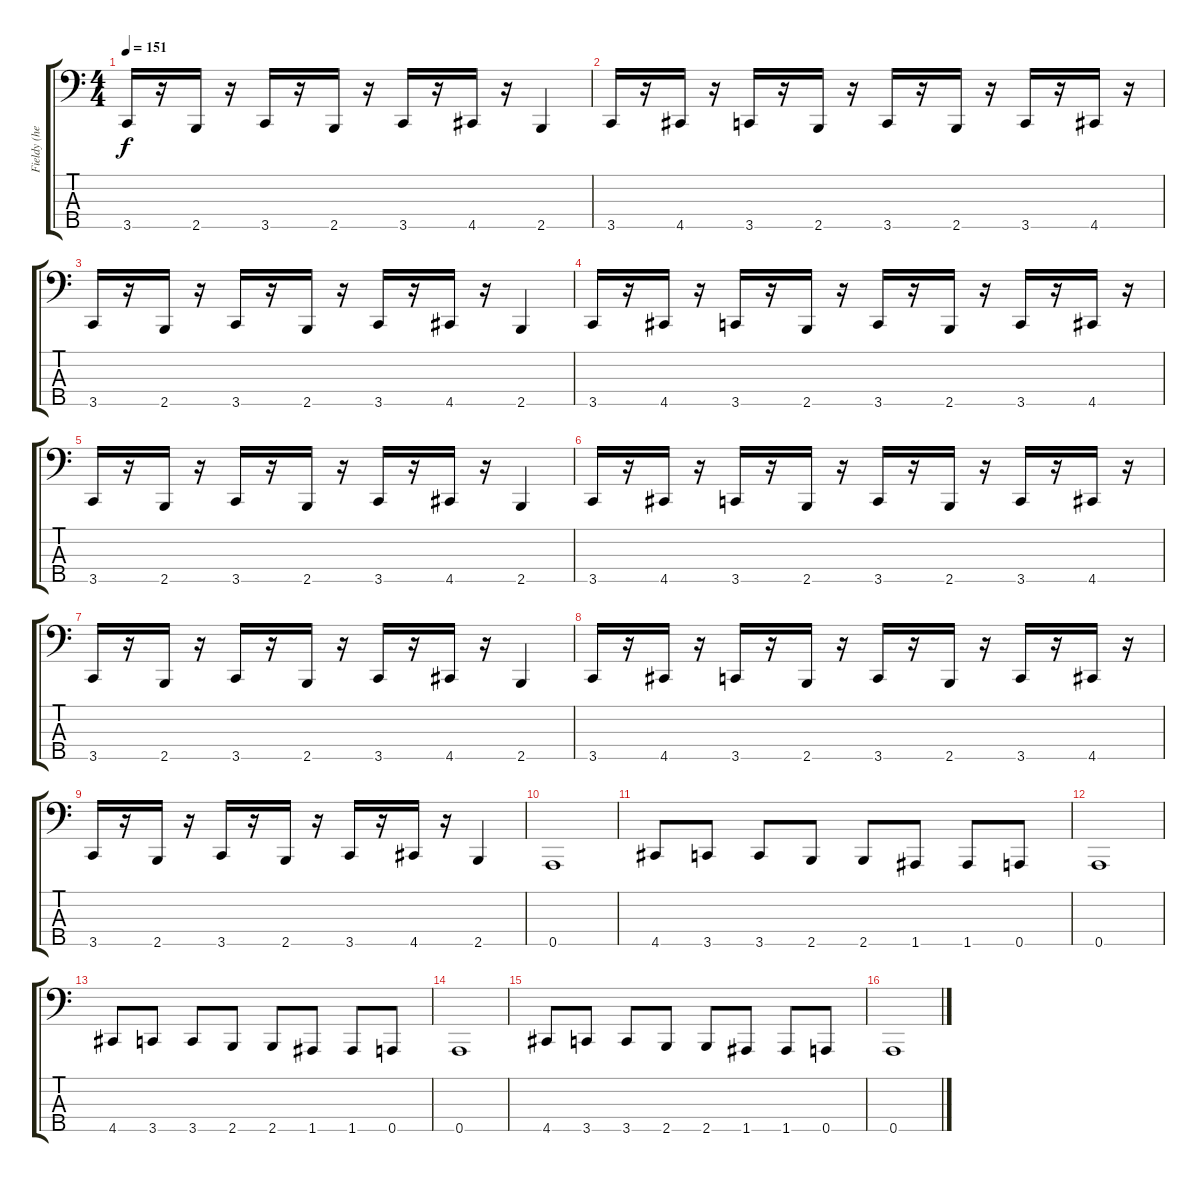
\track ("Fieldy (heavy slap)" "Fieldy (he") {instrument slapbass1}
\staff {score tabs}
\tuning (F2 C2 G1 D1 A0) {hide}
\ts (4 4)
\tempo 151
\clef f4
\ks c
3.5.16{dy f} r.16 2.5.16 r.16 3.5.16 r.16 2.5.16 r.16 3.5.16 r.16 4.5.16 r.16 2.5.4 |
3.5.16 r.16 4.5.16 r.16 3.5.16 r.16 2.5.16 r.16 3.5.16 r.16 2.5.16 r.16 3.5.16 r.16 4.5.16 r.16 |
3.5.16 r.16 2.5.16 r.16 3.5.16 r.16 2.5.16 r.16 3.5.16 r.16 4.5.16 r.16 2.5.4 |
3.5.16 r.16 4.5.16 r.16 3.5.16 r.16 2.5.16 r.16 3.5.16 r.16 2.5.16 r.16 3.5.16 r.16 4.5.16 r.16 |
3.5.16 r.16 2.5.16 r.16 3.5.16 r.16 2.5.16 r.16 3.5.16 r.16 4.5.16 r.16 2.5.4 |
3.5.16 r.16 4.5.16 r.16 3.5.16 r.16 2.5.16 r.16 3.5.16 r.16 2.5.16 r.16 3.5.16 r.16 4.5.16 r.16 |
3.5.16 r.16 2.5.16 r.16 3.5.16 r.16 2.5.16 r.16 3.5.16 r.16 4.5.16 r.16 2.5.4 |
3.5.16 r.16 4.5.16 r.16 3.5.16 r.16 2.5.16 r.16 3.5.16 r.16 2.5.16 r.16 3.5.16 r.16 4.5.16 r.16 |
3.5.16 r.16 2.5.16 r.16 3.5.16 r.16 2.5.16 r.16 3.5.16 r.16 4.5.16 r.16 2.5.4 |
0.5.1 |
4.5.8 3.5.8 3.5.8 2.5.8 2.5.8 1.5.8 1.5.8 0.5.8 |
0.5.1 |
4.5.8 3.5.8 3.5.8 2.5.8 2.5.8 1.5.8 1.5.8 0.5.8 |
0.5.1 |
4.5.8 3.5.8 3.5.8 2.5.8 2.5.8 1.5.8 1.5.8 0.5.8 |
0.5.1
